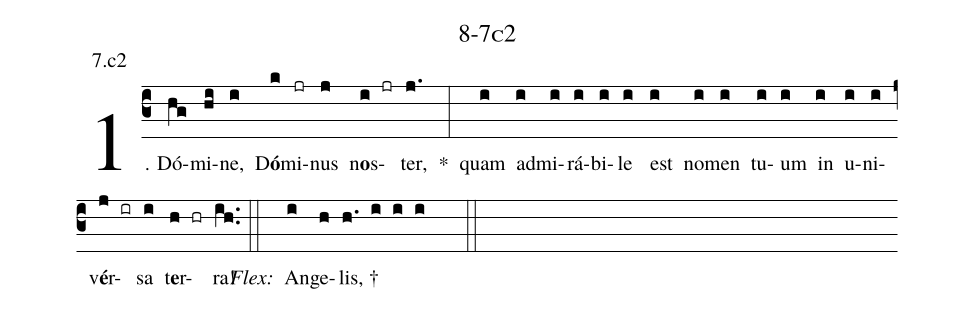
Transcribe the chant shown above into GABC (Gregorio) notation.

name: 8-7c2;
annotation: 7.c2;
%%
(c3)1. Dó(hg)mi(hi)ne,(i) D<b>ó</b>(k)mi(jr)nus(j) n<b>o</b>s(i jr)ter,(j.) *(:) quam(i) ad(i)mi(i)rá(i)bi(i)le(i) est(i) no(i)men(i) tu(i)um(i) in(i) u(i)ni(i)v<b>é</b>r(j ir)sa(i) t<b>e</b>r(h hr)ra!(ih..) (::)
<i>Flex:</i>()  An(i)ge(h)lis, †(h. i i i  ::)
